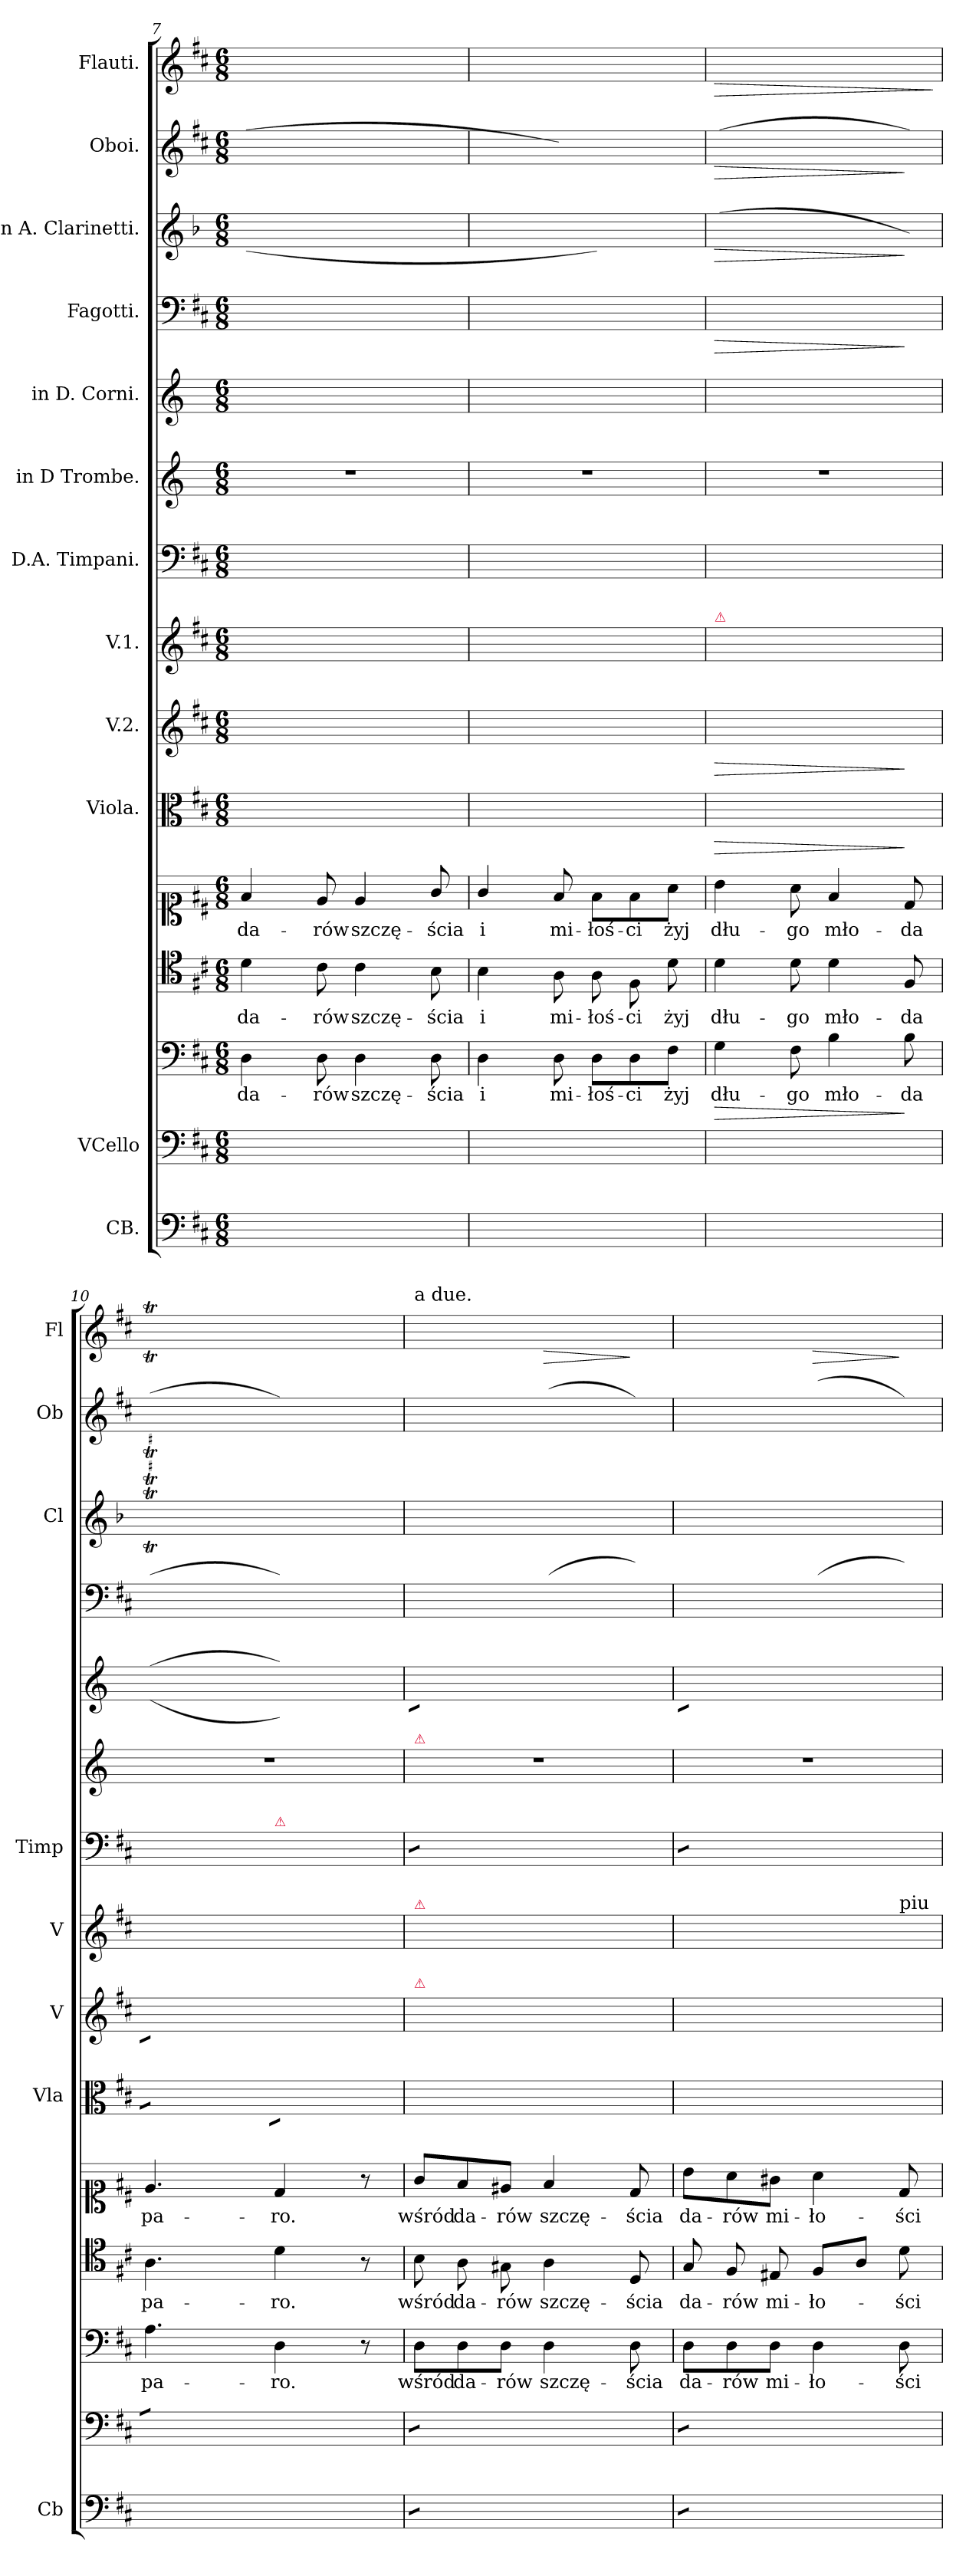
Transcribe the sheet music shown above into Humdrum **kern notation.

**kern	**kern	**dynam	**kern	**text	**kern	**text	**kern	**text	**kern	**dynam	**kern	**dynam	**kern	**kern	**kern	**kern	**kern	**dynam	**kern	**dynam	**kern	**dynam	**kern	**dynam
*part15	*part14	*part14	*part13	*part13	*part12	*part12	*part11	*part11	*part10	*part10	*part9	*part9	*part8	*part7	*part6	*part5	*part4	*part4	*part3	*part3	*part2	*part2	*part1	*part1
*staff15	*staff14	*staff14	*staff13	*staff13	*staff12	*staff12	*staff11	*staff11	*staff10	*staff10	*staff9	*staff9	*staff8	*staff7	*staff6	*staff5	*staff4	*staff4	*staff3	*staff3	*staff2	*staff2	*staff1	*staff1
*I"CB.	*I"VCello	*	*	*	*	*	*	*	*I"Viola.	*	*I"V.2.	*	*I"V.1.	*I"D.A. Timpani.	*I"in D Trombe.	*I"in D. Corni.	*I"Fagotti.	*	*I"in A. Clarinetti.	*	*I"Oboi.	*	*I"Flauti.	*
*I'Cb	*	*	*	*	*	*	*	*	*I'Vla	*	*I'V	*	*I'V	*I'Timp	*	*	*	*	*I'Cl	*	*I'Ob	*	*I'Fl	*
*clefF4	*clefF4	*	*clefF4	*	*clefC4	*	*clefC1	*	*clefC3	*	*clefG2	*	*clefG2	*clefF4	*clefG2	*clefG2	*clefF4	*	*clefG2	*	*clefG2	*	*clefG2	*
*	*	*	*	*	*	*	*	*	*	*	*	*	*	*	*ITrd-1c-2	*ITrd6c10	*	*	*ITrd2c3	*	*	*	*	*
*k[f#c#]	*k[f#c#]	*	*k[f#c#]	*	*k[f#c#]	*	*k[f#c#]	*	*k[f#c#]	*	*k[f#c#]	*	*k[f#c#]	*k[f#c#]	*k[f#c#]	*k[f#c#]	*k[f#c#]	*	*k[f#c#]	*	*k[f#c#]	*	*k[f#c#]	*
*M6/8	*M6/8	*	*M6/8	*	*M6/8	*	*M6/8	*	*M6/8	*	*M6/8	*	*M6/8	*M6/8	*M6/8	*M6/8	*M6/8	*	*M6/8	*	*M6/8	*	*M6/8	*
=7	=7	=7	=7	=7	=7	=7	=7	=7	=7	=7	=7	=7	=7	=7	=7	=7	=7	=7	=7	=7	=7	=7	=7	=7
*	*	*	*	*	*	*	*	*	*	*	*	*	*	*	*	*^	*^	*	*	*	*	*	*^	*
4.D^\yy_	(<8DD/Lyy	.	4D\	da-	4d\	da-	4f#/	da-	(>4d\yy	.	(<4f#/yy	.	(<16d/LLyy	2.ryy	2.r	(2.A/yy]	2.D\yy_<	8D/Lyy]	2.DD\yy]	.	(<4dyy/ 4f#yy/	.	(<4f#yy/ 4ddyy/	.	(>4ff#/yy	4ff#\yy	.
.	.	.	.	.	.	.	.	.	.	.	.	.	16f#/yy	.	.	.	.	.	.	.	.	.	.	.	.	.	.
.	8AA/yy)	.	.	.	.	.	.	.	.	.	.	.	16a/yy)	.	.	.	.	8AA/yy	.	.	.	.	.	.	.	.	.
.	.	.	.	.	.	.	.	.	.	.	.	.	16dd/yy	.	.	.	.	.	.	.	.	.	.	.	.	.	.
.	8D/Jyy	.	8D\	-rów	8c#\	-rów	8e/	-rów	8c#\yy)	.	8e/yy)	.	16a'</yy	.	.	.	.	[8D/Jyy	.	.	8c#yy/ 8eyy/	.	8eyy/ 8cc#yy/	.	8ee/yy	8ee\yy	.
.	.	.	.	.	.	.	.	.	.	.	.	.	16a'</JJyy	.	.	.	.	.	.	.	.	.	.	.	.	.	.
4.D^\yy]	(<8DD/Lyy	.	4D\	szczę-	4c#\	szczę-	4e/	szczę-	(>4c#\yy	.	(<4e/yy	.	(>16a\LLyy	.	.	.	.	8D/Lyy]	.	.	4c#yy/ 4eyy/	.	4eyy/ 4cc#yy/	.	4ee/yy	4ee\yy	.
.	.	.	.	.	.	.	.	.	.	.	.	.	16cc#\yy)	.	.	.	.	.	.	.	.	.	.	.	.	.	.
.	8AA/yy)	.	.	.	.	.	.	.	.	.	.	.	16ee\yy	.	.	.	.	8AA/yy	.	.	.	.	.	.	.	.	.
.	.	.	.	.	.	.	.	.	.	.	.	.	16aa\yy	.	.	.	.	.	.	.	.	.	.	.	.	.	.
.	8D/Jyy	.	8D\	-ścia	8B\	-ścia	8g/	-ścia	8B\yy)	.	8g/yy)	.	16dd'>\yy	.	.	.	.	8D/Jyy	.	.	8dyy/ 8gyy/	.	8gyy/ 8byy/	.	8gg/yy)	8gg\yy	.
.	.	.	.	.	.	.	.	.	.	.	.	.	16dd'>\JJyy	.	.	.	.	.	.	.	.	.	.	.	.	.	.
*	*	*	*	*	*	*	*	*	*	*	*	*	*	*	*	*v	*v	*	*	*	*	*	*	*	*	*	*
=8	=8	=8	=8	=8	=8	=8	=8	=8	=8	=8	=8	=8	=8	=8	=8	=8	=8	=8	=8	=8	=8	=8	=8	=8	=8	=8
4.D\yy	8DD/Lyy	.	4D\	i	4B\	i	4g/	i	4B/yy	.	4g/yy	.	(>16dd\LLyy	2.ryy	2.r	4.Dyy_/ [4.dyy/)	8D/Lyy	[4.DD\yy	.	4dyy/ 4gyy/	.	4gyy/ 4byy/	.	(>4gg/yy	4gg\yy	.
.	.	.	.	.	.	.	.	.	.	.	.	.	16gg\yy)	.	.	.	.	.	.	.	.	.	.	.	.	.
.	8AA/yy	.	.	.	.	.	.	.	.	.	.	.	16bb\yy	.	.	.	8AA/yy	.	.	.	.	.	.	.	.	.
.	.	.	.	.	.	.	.	.	.	.	.	.	16ddd\yy	.	.	.	.	.	.	.	.	.	.	.	.	.
.	8D/Jyy	.	8D\	mi-	8A\	mi-	8f#/	mi-	8A/yy	.	8f#/yy	.	16dd\yy	.	.	.	8D/J	.	.	8dyy/ 8f#yy/	.	8f#yy/ 8ayy/)	.	8ff#/yy	8ff#\yy	.
.	.	.	.	.	.	.	.	.	.	.	.	.	16dd\JJyy	.	.	.	.	.	.	.	.	.	.	.	.	.
4D\yy	8DD/Lyy	.	8D\L	-łoś-	8A\	-łoś-	8f#\L	-łoś-	8A/Lyy	.	8f#/Lyy	.	(>16dd\LLyy	.	.	4Dyy]/ 4dyy]/	8ryy	4DD\yy]	.	8dyy/ 8f#yy/)	.	8f#yy/ 8ayy/	.	8ff#/yy)	8ff#\yy	.
.	.	.	.	.	.	.	.	.	.	.	.	.	16aa\yy)	.	.	.	.	.	.	.	.	.	.	.	.	.
.	8D/yy	.	8D\	-ci	8F#\	-ci	8f#\	-ci	8F#/yy	.	8d/yy	.	16ff#\yy	.	.	.	8D/Lyy	.	.	8ryy	.	8ryy	.	8ryy	8ryy	.
.	.	.	.	.	.	.	.	.	.	.	.	.	16dd\yy	.	.	.	.	.	.	.	.	.	.	.	.	.
8F#\yy	8F#/Jyy	.	8F#\J	żyj	8d\	żyj	8a\J	żyj	8D/Jyy	.	8a/Jyy	.	16a\yy	.	.	8Dyy/ 8dyy/	8F#/Jyy	8FF#\yy	.	8dyy/ 8ayy/	.	8ayy\ 8ddyy\	.	8aa/yy	8aa\yy	.
.	.	.	.	.	.	.	.	.	.	.	.	.	16f#\JJyy	.	.	.	.	.	.	.	.	.	.	.	.	.
=9	=9	=9	=9	=9	=9	=9	=9	=9	=9	=9	=9	=9	=9	=9	=9	=9	=9	=9	=9	=9	=9	=9	=9	=9	=9	=9
!	!	!	!	!	!	!	!	!	!	!	!	!	!LO:TX:a:color=crimson:t=⚠	!	!	!	!	!	!	!	!	!	!	!	!	!
!	!	!LO:HP:a	!	!	!	!	!	!	!	!LO:HP:b	!	!LO:HP:b	!	!	!	!	!	!	!LO:HP:b	!	!LO:HP:b	!	!LO:HP:b	!	!	!LO:HP:b
*	*	*	*	*	*	*	*	*	*	*	*	*	*	*	*	*	*	*	*	*^	*	*	*	*	*	*
4G\yy	(>8G\Lyy	>	4G\	dłu-	4d\	dłu-	4b\	dłu-	(<8G/Lyy	>	(<8b/Lyy	>	16d/LLyy	2.ryy	2.r	4Dyy/ 4dyy/	(<8G/Lyy	4GG\yy	>	(>4dyy/ 4byy/	4.ryy	>	(>4byy\ 4ddyy\	>	(>4bb/yy	4bb\yy	>
.	.	.	.	.	.	.	.	.	.	.	.	.	16dd\yy	.	.	.	.	.	.	.	.	.	.	.	.	.	.
.	8D\yy)	.	.	.	.	.	.	.	8d/yy)	.	8d/yy)	.	16bb\yy	.	.	.	8D/yy)	.	.	.	.	.	.	.	.	.	.
.	.	.	.	.	.	.	.	.	.	.	.	.	16dd\yy	.	.	.	.	.	.	.	.	.	.	.	.	.	.
8F#\yy	8F#\Jyy	.	8F#\	-go	8d\	-go	8a\	-go	8F#/Jyy	.	8a/Jyy	.	16aa\yy	.	.	8Dyy/ 8dyy/	8F#/Jyy	8FF#\yy	.	8dyy/ 8ayy/	.	.	8ayy\ 8ddyy\	.	8aa/yy	8aa\yy	.
.	.	.	.	.	.	.	.	.	.	.	.	.	16dd\JJyy	.	.	.	.	.	.	.	.	.	.	.	.	.	.
4B\yy	(>8B\Lyy	.	4B\	mło-	4d\	mło-	4f#/	mło-	(<8B/Lyy	.	(<8f#/Lyy	.	(>16ff#\LLyy	.	.	4Dyy/ 4dyy/	(<8B/Lyy	4BB\yy	.	4f#/yy	4f#\yy	.	4f#yy\ 4ff#yy\	.	4ff#/yy	4ff#\yy	.
.	.	.	.	.	.	.	.	.	.	.	.	.	16b\yy)	.	.	.	.	.	.	.	.	.	.	.	.	.	.
.	8F#\yy)	.	.	.	.	.	.	.	8D/yy)	.	8B/yy)	.	16ff#\yy	.	.	.	8F#/yy)	.	.	.	.	.	.	.	.	.	.
.	.	.	.	.	.	.	.	.	.	.	.	.	16f#\yy	.	.	.	.	.	.	.	.	.	.	.	.	.	.
8BB/yy	8B\Jyy	]	8B\	-da	8F#/	-da	8d/	-da	8F#/Jyy	]	8d/Jyy	]	16dd\yy	.	.	8Dyy/ 8dyy/	8B/Jyy	8BB\yy	]	8d/yy)	8d\yy	]	8byy\ 8ddyy\)	]	8dd/yy)	8dd\yy	.
.	.	.	.	.	.	.	.	.	.	.	.	.	16d\JJyy	.	.	.	.	.	.	.	.	.	.	.	.	.	.
*	*	*	*	*	*	*	*	*	*	*	*	*	*	*	*	*	*v	*v	*	*	*	*	*	*	*v	*v	*
*	*	*	*	*	*	*	*	*	*	*	*	*	*	*	*	*	*	*	*v	*v	*	*	*	*	*
.	.	.	.	.	.	.	.	.	.	.	.	.	.	.	.	.	.	.	.	.	.	.	.	]
=10	=10	=10	=10	=10	=10	=10	=10	=10	=10	=10	=10	=10	=10	=10	=10	=10	=10	=10	=10	=10	=10	=10	=10	=10
*	*	*	*	*	*	*	*	*	*	*	*	*	*	*	*	*	*	*	*^	*	*^	*	*^	*
*	*tremolo	*	*	*	*	*	*	*	*	*	*	*	*	*	*	*	*	*	*	*	*	*	*	*	*	*	*
*	*	*	*	*	*	*	*	*	*tremolo	*	*	*	*	*	*	*	*	*	*	*	*	*	*	*	*	*	*
*	*	*	*	*	*	*	*	*	*	*	*tremolo	*	*	*	*	*	*	*	*	*	*	*	*	*	*	*	*
(<4.AA/yy	8A\yyL	.	4.A\	pa-	4.A\	pa-	4.e/	pa-	8A/yyL	.	8c#yy/ 8eyy/L	.	16e\LLyy	4ryy	2.r	(>(<4.Ayy\ 4.eyy\	(<4.AAyy\ [4.Ayy\	.	4.eT/yy	4.c#t\yy	.	4.ryy	(>(<4.cc#yyT\ 4.eeyyT\	.	(>4.eeT/yy	(<4.eeT\yy	.
.	.	.	.	.	.	.	.	.	.	.	.	.	16a\yy	.	.	.	.	.	.	.	.	.	.	.	.	.	.
.	8A\yy	.	.	.	.	.	.	.	8A/yy	.	8c#yy/ 8eyy/	.	16cc#\yy	.	.	.	.	.	.	.	.	.	.	.	.	.	.
.	.	.	.	.	.	.	.	.	.	.	.	.	16ee\yy	.	.	.	.	.	.	.	.	.	.	.	.	.	.
.	8A\yyJ	.	.	.	.	.	.	.	8A/yyJ	.	8c#yy/ 8eyy/J	.	16gg\yy	8ryy	.	.	.	.	.	.	.	.	.	.	.	.	.
*	*	*	*	*	*	*	*	*	*	*	*Xtremolo	*	*	*	*	*	*	*	*	*	*	*	*	*	*	*	*
*	*Xtremolo	*	*	*	*	*	*	*	*	*	*	*	*	*	*	*	*	*	*	*	*	*	*	*	*	*	*
.	.	.	.	.	.	.	.	.	.	.	.	.	16cc#\JJyy	.	.	.	.	.	.	.	.	.	.	.	.	.	.
!	!	!	!	!	!	!	!	!	!	!	!	!	!	!LO:TX:a:color=crimson:t=⚠	!	!	!	!	!	!	!	!	!	!	!	!	!
8D/Lyy)	8D\Lyy	.	4D\	-ro.	4d\	-ro.	4d/	-ro.	8D/yyL	.	8d'</Lyy	.	16dd\LLyy	8D'\Lyy	.	8Dyy/ 8dyy/L))	8Dyy\ 8Ayy]\)	.	8d/yy	8d\yy	.	8dd/yy)	8dd\yy)	.	8dd/yy)	8dd\yy)	.
.	.	.	.	.	.	.	.	.	.	.	.	.	16dd\yy	.	.	.	.	.	.	.	.	.	.	.	.	.	.
8D'/yy	8D\yy	.	.	.	.	.	.	.	8D/yy	.	16c#/Lyy	.	(>16cc#\yy	8D'\yy	.	8Dyy/ 8dyy/	8ryy	.	8ryy	8ryy	.	16cc#/LLyy	16cc#\LLyy	.	8ryy	8ryy	.
.	.	.	.	.	.	.	.	.	.	.	16d/yy	.	16dd\yy	.	.	.	.	.	.	.	.	16dd/yy	16dd\yy	.	.	.	.
8D'/Jyy	8D\Jyy	.	8r	.	8r	.	8r	.	8D/yyJ	.	16e/yy	.	16ee\yy	8D'\Jyy	.	8Dyy/ 8dyy/J	8ryy	.	8ryy	8ryy	.	16ee/yy	16ee\yy	.	8ryy	8ryy	.
*	*	*	*	*	*	*	*	*	*Xtremolo	*	*	*	*	*	*	*	*	*	*	*	*	*	*	*	*	*	*
.	.	.	.	.	.	.	.	.	.	.	16d/JJyy	.	16dd\JJyy)	.	.	.	.	.	.	.	.	16dd/JJyy	16dd\JJyy	.	.	.	.
*	*	*	*	*	*	*	*	*	*	*	*	*	*	*	*	*	*	*	*	*	*	*	*	*	*v	*v	*
=11	=11	=11	=11	=11	=11	=11	=11	=11	=11	=11	=11	=11	=11	=11	=11	=11	=11	=11	=11	=11	=11	=11	=11	=11	=11	=11
!	!	!	!	!	!	!	!	!	!	!	!	!	!	!	!	!	!	!	!	!	!	!	!	!	!LO:TX:a:t=a due.	!
!	!	!	!	!	!	!	!	!	!	!	!	!	!	!	!LO:TX:a:color=crimson:t=⚠	!	!	!	!	!	!	!	!	!	!	!
!	!	!	!	!	!	!	!	!	!	!	!	!	!LO:TX:a:color=crimson:t=⚠	!	!	!	!	!	!	!	!	!	!	!	!	!
!	!	!	!	!	!	!	!	!	!	!	!LO:TX:a:color=crimson:t=⚠	!	!	!	!	!	!	!	!	!	!	!	!	!	!	!
!	!LO:TX:a:t=col CB.	!	!	!	!	!	!	!	!	!	!	!	!	!	!	!	!	!	!	!	!	!	!	!	!	!
!LO:TX:a:color=crimson:t=⚠	!	!	!	!	!	!	!	!	!	!	!	!	!	!	!	!	!	!	!	!	!	!	!	!	!	!
*	*	*	*	*	*	*	*	*	*	*	*	*	*	*	*	*	*	*	*	*	*	*v	*v	*	*	*
*tremolo	*	*	*	*	*	*	*	*	*	*	*	*	*	*	*	*	*	*	*	*	*	*	*	*	*
*	*tremolo	*	*	*	*	*	*	*	*	*	*	*	*	*	*	*	*	*	*	*	*	*	*	*	*
*	*	*	*	*	*	*	*	*	*	*	*	*	*	*tremolo	*	*	*	*	*	*	*	*	*	*	*
*	*	*	*	*	*	*	*	*	*	*	*	*	*	*	*	*tremolo	*	*	*	*	*	*	*	*	*
8D/yyL	8D/yyL	.	8D\L	wśród	8B\	wśród	8g/L	wśród	8B'</Lyy	.	8g'</Lyy	.	16ryy	8D\yyL	2.r	8Dyy/ 8dyy/L	8Dyy'>\ 8Gyy'>\L	.	4.ryy	8gyy'>\ 8byy'>\L	.	8byy'>\ 8ggyy'>\L	.	8gg'>\Lyy	.
.	.	.	.	.	.	.	.	.	.	.	.	.	16dd\LLyy	.	.	.	.	.	.	.	.	.	.	.	.
8D/yy	8D/yy	.	8D\	da-	8A\	da-	8f#/	da-	8A'</yy	.	8f#'</yy	.	16ddd\yy	8D\yy	.	8Dyy/ 8dyy/	8Dyy'>\ 8Ayy'>\	.	.	8f#yy'>\ 8ayy'>\	.	8ayy'>\ 8ff#yy'>\	.	8ff#'>\yy	.
.	.	.	.	.	.	.	.	.	.	.	.	.	16dd\yy	.	.	.	.	.	.	.	.	.	.	.	.
8D/yy	8D/yy	.	8D\J	-rów	8G#X\	-rów	8e#X/J	-rów	8G#X'</Jyy	.	8e#X'</Jyy	.	16ddd\yy	8D\yy	.	8Dyy/ 8dyy/J	8Dyy'>\ 8Byy'>\J	.	.	8e#Xyy'>\ 8g#Xyy'>\J	.	8g#Xyy'>\ 8ee#Xyy'>\J	.	8ee#X'>\Jyy	.
*	*	*	*	*	*	*	*	*	*	*	*	*	*	*	*	*Xtremolo	*	*	*	*	*	*	*	*	*
.	.	.	.	.	.	.	.	.	.	.	.	.	16dd\JJyy	.	.	.	.	.	.	.	.	.	.	.	.
!	!	!	!	!	!	!	!	!	!	!	!	!	!	!	!	!	!	!	!	!	!	!	!	!	!LO:HP:b
8D/yy	8D/yy	.	4D\	szczę-	4A\	szczę-	4f#/	szczę-	8A/yy	.	8f#/yy	.	16ddd\LLyy	8D\yy	.	4Dyy^</ 4dyy^</	(>4Dyy\ 4Ayy\	.	8a/yy	4f#\yy	.	(>4ayy\ 4ff#yy\	.	(4ff#\yy	>
.	.	.	.	.	.	.	.	.	.	.	.	.	16dd\yy	.	.	.	.	.	.	.	.	.	.	.	.
8D/yy	8D/yy	.	.	.	.	.	.	.	16c#\LLyy	.	16c#/LLyy	.	16cc#\yy	8D\yy	.	.	.	.	16cc#/LLyy	.	.	.	.	.	.
.	.	.	.	.	.	.	.	.	16d\yy	.	16d/yy	.	16dd\yy	.	.	.	.	.	16dd/yy	.	.	.	.	.	.
8D/yyJ	8D/yyJ	.	8D\	-ścia	8D/	-ścia	8d/	-ścia	16A\yy	.	16A/yy	.	16ee\yy	8D\yyJ	.	8Dyy/ 8dyy/	8Dyy\ 8dyy\)	.	16a/yy	8ryy	.	8f#yy\ 8ddyy\)	.	8dd\yy)	]
.	.	.	.	.	.	.	.	.	16d\JJyy	.	16d/JJyy	.	[16dd\JJyy	.	.	.	.	.	16dd/JJyy	.	.	.	.	.	.
=12	=12	=12	=12	=12	=12	=12	=12	=12	=12	=12	=12	=12	=12	=12	=12	=12	=12	=12	=12	=12	=12	=12	=12	=12	=12
*	*	*	*	*	*	*	*	*	*	*	*	*	*	*	*	*tremolo	*	*	*	*	*	*	*	*	*
8D/yyL	8D/yyL	.	8D\L	da-	8G/	da-	8b\L	da-	8g'>\Lyy	.	8b/Lyy	.	16dd\LLyy]	8D\yyL	2.r	8Dyy/ 8dyy/L	8Dyy'>\ 8Gyy'>\L	.	8gg/Lyy	8b\Lyy	.	8gyy'>\ 8bbyy'>\L	.	8bb'>\Lyy	.
.	.	.	.	.	.	.	.	.	.	.	.	.	16dd\yy	.	.	.	.	.	.	.	.	.	.	.	.
8D/yy	8D/yy	.	8D\	-rów	8F#/	-rów	8a\	-rów	8f#'>\yy	.	8a/yy	.	16ddd\yy	8D\yy	.	8Dyy/ 8dyy/	8Dyy'>\ 8Ayy'>\	.	8ff#/yy	8a\yy	.	8f#yy'>\ 8aayy'>\	.	8aa'>\yy	.
.	.	.	.	.	.	.	.	.	.	.	.	.	16dd\yy	.	.	.	.	.	.	.	.	.	.	.	.
8D/yy	8D/yy	.	8D\J	mi-	8E#X/	mi-	8g#X\J	mi-	8e#X'>\Jyy	.	8g#X/Jyy	.	16ddd\yy	8D\yy	.	8Dyy/ 8dyy/	8Dyy'>\ 8Byy'>\J	.	8ee#X/Jyy	8g#X\Jyy	.	8e#Xyy'>\ 8gg#Xyy'>\J	.	8gg#X'>\Jyy	.
.	.	.	.	.	.	.	.	.	.	.	.	.	16dd\JJyy	.	.	.	.	.	.	.	.	.	.	.	.
!	!	!	!	!	!	!	!	!	!	!	!	!	!	!	!	!	!	!	!	!	!	!	!	!	!LO:HP:b
8D/yy	8D/yy	.	4D\	-ło-	8F#/L	-ło-	4a\	-ło-	8f#\yy	.	8a'</yy	.	16ddd\LLyy	8D\yy	.	8Dyy/ 8dyy/	(>4Dyy\ 4Ayy\	.	8ff#/yy	4a\yy	.	(>4f#yy\ 4aayy\	.	(>4aa\yy	>
.	.	.	.	.	.	.	.	.	.	.	.	.	16dd\yy	.	.	.	.	.	.	.	.	.	.	.	.
8D/yy	8D/yy	.	.	.	8A/J	.	.	.	16c#\LLyy	.	16c#/LLyy	.	16cc#\yy	8D\yy	.	8Dyy/ 8dyy/	.	.	16cc#/LLyy	.	.	.	.	.	.
.	.	.	.	.	.	.	.	.	16d\yy	.	16d/yy	.	16dd\yy	.	.	.	.	.	16dd/yy	.	.	.	.	.	.
!	!	!	!	!	!	!	!	!	!	!	!	!	!LO:TX:a:t=piu	!	!	!	!	!	!	!	!	!	!	!	!
8D/yyJ	8D/yyJ	.	8D\	-ści	8d\	-ści	8d/	-ści	16A\yy	.	16A/yy	.	16ee\yy	8D\yyJ	.	8Dyy/ 8dyy/J	8Dyy\ 8dyy\)	.	16a/yy	8ryy	.	8dd\yy)	.	8dd\yy)	]
*	*	*	*	*	*	*	*	*	*	*	*	*	*	*	*	*Xtremolo	*	*	*	*	*	*	*	*	*
*	*	*	*	*	*	*	*	*	*	*	*	*	*	*Xtremolo	*	*	*	*	*	*	*	*	*	*	*
*	*Xtremolo	*	*	*	*	*	*	*	*	*	*	*	*	*	*	*	*	*	*	*	*	*	*	*	*
*Xtremolo	*	*	*	*	*	*	*	*	*	*	*	*	*	*	*	*	*	*	*	*	*	*	*	*	*
.	.	.	.	.	.	.	.	.	16d\JJyy	.	16d/JJyy	.	16dd\JJyy	.	.	.	.	.	16dd/JJyy	.	.	.	.	.	.
*	*	*	*	*	*	*	*	*	*	*	*	*	*	*	*	*	*	*	*v	*v	*	*	*	*	*
=	=	=	=	=	=	=	=	=	=	=	=	=	=	=	=	=	=	=	=	=	=	=	=	=
*-	*-	*-	*-	*-	*-	*-	*-	*-	*-	*-	*-	*-	*-	*-	*-	*-	*-	*-	*-	*-	*-	*-	*-	*-
